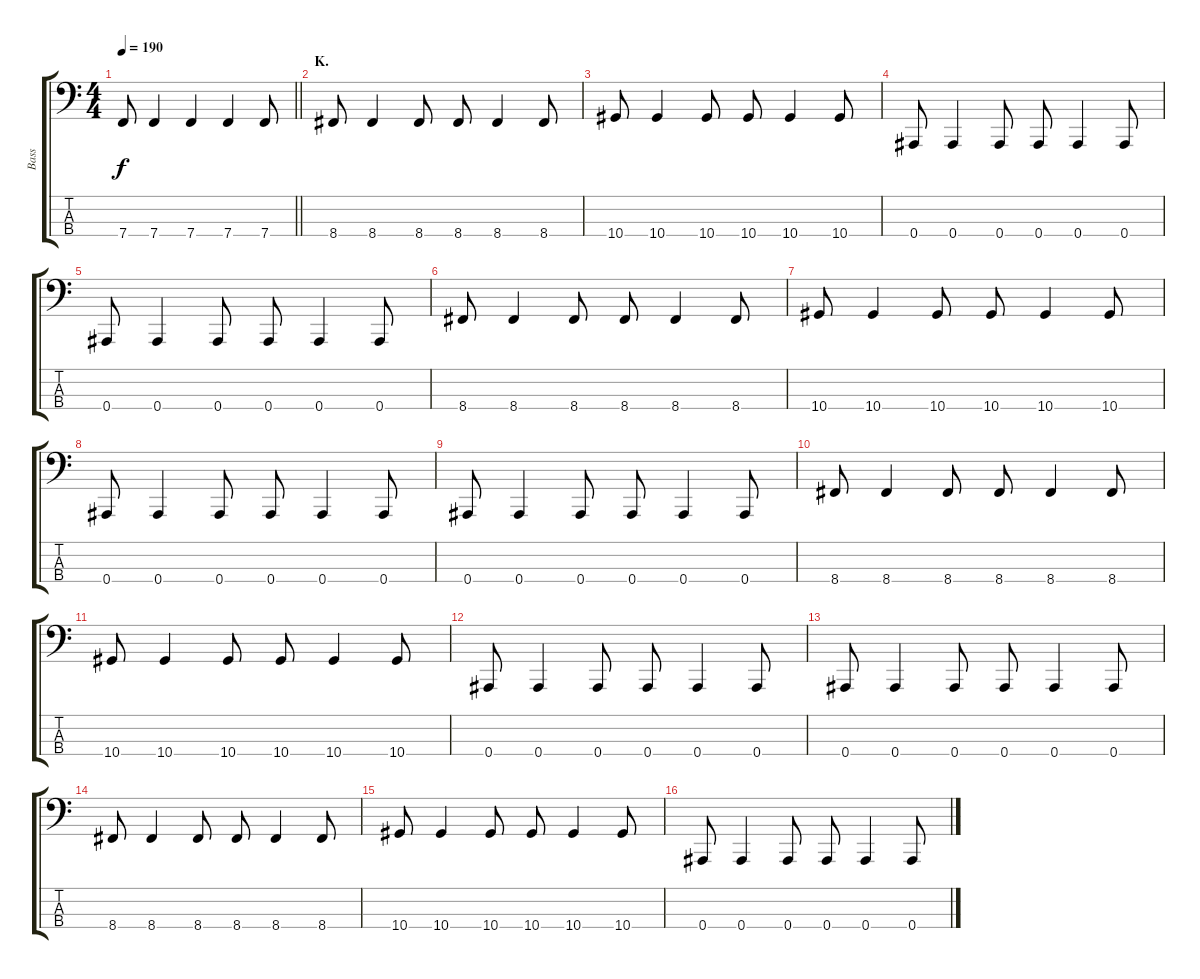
\track ("Bass" "Bass") {instrument electricbasspick}
\staff {score tabs}
\tuning (Eb2 Bb1 F1 Bb0) {hide}
\ts (4 4)
\tempo 190
\clef f4
\barLineRight lightlight
\ks c
7.4.8{dy f} 7.4.4 7.4.4 7.4.4 7.4.8 |
\section ("" "K.")
8.4.8 8.4.4 8.4.8 8.4.8 8.4.4 8.4.8 |
10.4.8 10.4.4 10.4.8 10.4.8 10.4.4 10.4.8 |
0.4.8 0.4.4 0.4.8 0.4.8 0.4.4 0.4.8 |
0.4.8 0.4.4 0.4.8 0.4.8 0.4.4 0.4.8 |
8.4.8 8.4.4 8.4.8 8.4.8 8.4.4 8.4.8 |
10.4.8 10.4.4 10.4.8 10.4.8 10.4.4 10.4.8 |
0.4.8 0.4.4 0.4.8 0.4.8 0.4.4 0.4.8 |
0.4.8 0.4.4 0.4.8 0.4.8 0.4.4 0.4.8 |
8.4.8 8.4.4 8.4.8 8.4.8 8.4.4 8.4.8 |
10.4.8 10.4.4 10.4.8 10.4.8 10.4.4 10.4.8 |
0.4.8 0.4.4 0.4.8 0.4.8 0.4.4 0.4.8 |
0.4.8 0.4.4 0.4.8 0.4.8 0.4.4 0.4.8 |
8.4.8 8.4.4 8.4.8 8.4.8 8.4.4 8.4.8 |
10.4.8 10.4.4 10.4.8 10.4.8 10.4.4 10.4.8 |
0.4.8 0.4.4 0.4.8 0.4.8 0.4.4 0.4.8
